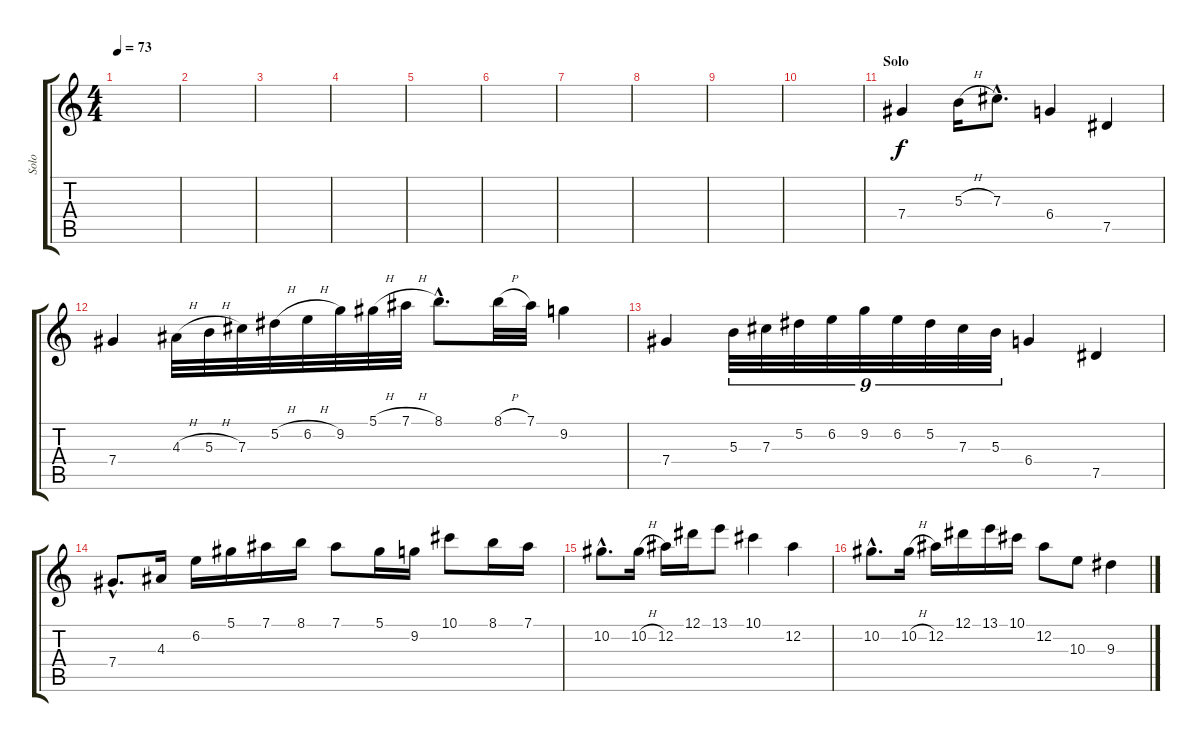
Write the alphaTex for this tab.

\track ("Solo" "Solo") {instrument distortionguitar}
\staff {score tabs}
\tuning (Eb4 Bb3 Gb3 Db3 Ab2 Eb2) {hide}
\ts (4 4)
\tempo 73
\clef g2
\ks c
|
|
|
|
|
|
|
|
|
|
\section ("" "Solo")
7.4.4 5.3{h}.16 7.3{hac}.8{d} 6.4.4 7.5.4 |
7.4.4 4.3{h}.32 5.3{h}.32 7.3.32 5.2{h}.32 6.2{h}.32 9.2.32 5.1{h}.32 7.1{h}.32 8.1{hac}.8{d} 8.1{h}.32 7.1.32 9.2.4 |
7.4.4 5.3.32{tu (9 8)} 7.3.32{tu (9 8)} 5.2.32{tu (9 8)} 6.2.32{tu (9 8)} 9.2.32{tu (9 8)} 6.2.32{tu (9 8)} 5.2.32{tu (9 8)} 7.3.32{tu (9 8)} 5.3.32{tu (9 8)} 6.4.4 7.5.4 |
7.4{hac}.8{d} 4.3.16 6.2.16 5.1.16 7.1.16 8.1.16 7.1.8 5.1.16 9.2.16 10.1.8 8.1.16 7.1.16 |
10.2{hac}.8{d} 10.2{h}.16 12.2.16 12.1.16 13.1.8 10.1.4 12.2.4 |
10.2{hac}.8{d} 10.2{h}.16 12.2.16 12.1.16 13.1.16 10.1.16 12.2.8 10.3.8 9.3.4
